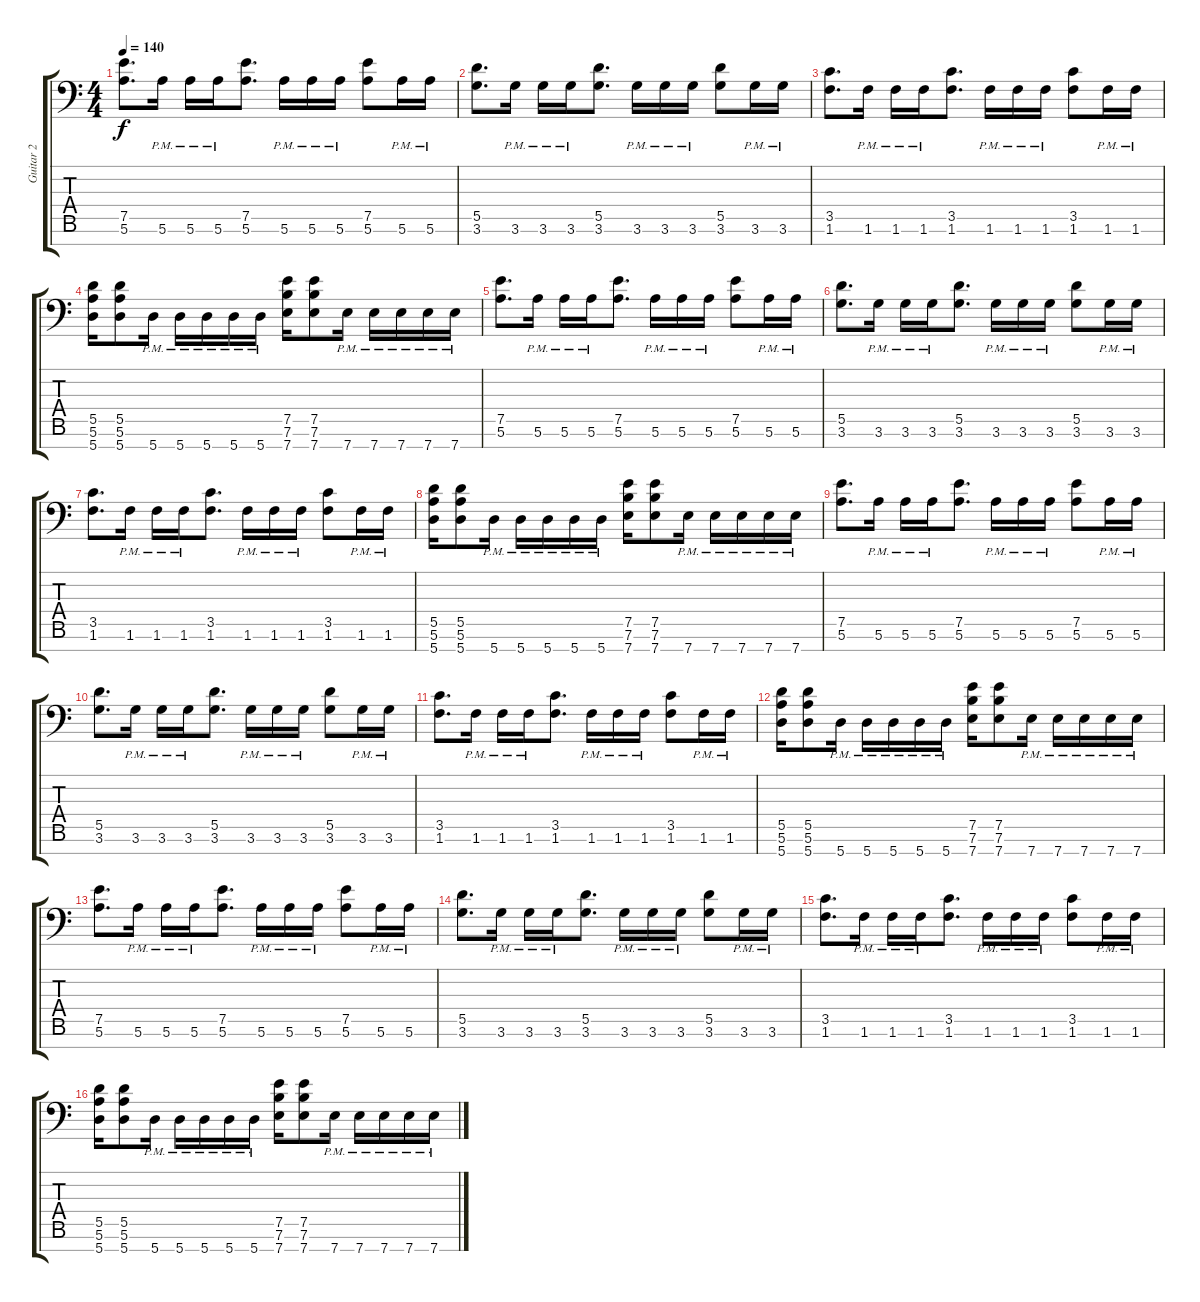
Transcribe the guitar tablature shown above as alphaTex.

\track ("Guitar 2" "Guitar 2") {instrument distortionguitar}
\staff {score tabs}
\tuning (E4 B3 G3 D3 A2 E2 A1) {hide}
\ts (4 4)
\tempo 140
\clef f4
\ks c
(7.5 5.6).8{d dy f} 5.6{pm}.16 5.6{pm}.16 5.6{pm}.16 (7.5 5.6).8{d} 5.6{pm}.16 5.6{pm}.16 5.6{pm}.16 (7.5 5.6).8 5.6{pm}.16 5.6{pm}.16 |
(5.5 3.6).8{d} 3.6{pm}.16 3.6{pm}.16 3.6{pm}.16 (5.5 3.6).8{d} 3.6{pm}.16 3.6{pm}.16 3.6{pm}.16 (5.5 3.6).8 3.6{pm}.16 3.6{pm}.16 |
(3.5 1.6).8{d} 1.6{pm}.16 1.6{pm}.16 1.6{pm}.16 (3.5 1.6).8{d} 1.6{pm}.16 1.6{pm}.16 1.6{pm}.16 (3.5 1.6).8 1.6{pm}.16 1.6{pm}.16 |
(5.5 5.6 5.7).16 (5.5 5.6 5.7).8 5.7{pm}.16 5.7{pm}.16 5.7{pm}.16 5.7{pm}.16 5.7{pm}.16 (7.5 7.6 7.7).16 (7.5 7.6 7.7).8 7.7{pm}.16 7.7{pm}.16 7.7{pm}.16 7.7{pm}.16 7.7{pm}.16 |
(7.5 5.6).8{d} 5.6{pm}.16 5.6{pm}.16 5.6{pm}.16 (7.5 5.6).8{d} 5.6{pm}.16 5.6{pm}.16 5.6{pm}.16 (7.5 5.6).8 5.6{pm}.16 5.6{pm}.16 |
(5.5 3.6).8{d} 3.6{pm}.16 3.6{pm}.16 3.6{pm}.16 (5.5 3.6).8{d} 3.6{pm}.16 3.6{pm}.16 3.6{pm}.16 (5.5 3.6).8 3.6{pm}.16 3.6{pm}.16 |
(3.5 1.6).8{d} 1.6{pm}.16 1.6{pm}.16 1.6{pm}.16 (3.5 1.6).8{d} 1.6{pm}.16 1.6{pm}.16 1.6{pm}.16 (3.5 1.6).8 1.6{pm}.16 1.6{pm}.16 |
(5.5 5.6 5.7).16 (5.5 5.6 5.7).8 5.7{pm}.16 5.7{pm}.16 5.7{pm}.16 5.7{pm}.16 5.7{pm}.16 (7.5 7.6 7.7).16 (7.5 7.6 7.7).8 7.7{pm}.16 7.7{pm}.16 7.7{pm}.16 7.7{pm}.16 7.7{pm}.16 |
(7.5 5.6).8{d} 5.6{pm}.16 5.6{pm}.16 5.6{pm}.16 (7.5 5.6).8{d} 5.6{pm}.16 5.6{pm}.16 5.6{pm}.16 (7.5 5.6).8 5.6{pm}.16 5.6{pm}.16 |
(5.5 3.6).8{d} 3.6{pm}.16 3.6{pm}.16 3.6{pm}.16 (5.5 3.6).8{d} 3.6{pm}.16 3.6{pm}.16 3.6{pm}.16 (5.5 3.6).8 3.6{pm}.16 3.6{pm}.16 |
(3.5 1.6).8{d} 1.6{pm}.16 1.6{pm}.16 1.6{pm}.16 (3.5 1.6).8{d} 1.6{pm}.16 1.6{pm}.16 1.6{pm}.16 (3.5 1.6).8 1.6{pm}.16 1.6{pm}.16 |
(5.5 5.6 5.7).16 (5.5 5.6 5.7).8 5.7{pm}.16 5.7{pm}.16 5.7{pm}.16 5.7{pm}.16 5.7{pm}.16 (7.5 7.6 7.7).16 (7.5 7.6 7.7).8 7.7{pm}.16 7.7{pm}.16 7.7{pm}.16 7.7{pm}.16 7.7{pm}.16 |
(7.5 5.6).8{d} 5.6{pm}.16 5.6{pm}.16 5.6{pm}.16 (7.5 5.6).8{d} 5.6{pm}.16 5.6{pm}.16 5.6{pm}.16 (7.5 5.6).8 5.6{pm}.16 5.6{pm}.16 |
(5.5 3.6).8{d} 3.6{pm}.16 3.6{pm}.16 3.6{pm}.16 (5.5 3.6).8{d} 3.6{pm}.16 3.6{pm}.16 3.6{pm}.16 (5.5 3.6).8 3.6{pm}.16 3.6{pm}.16 |
(3.5 1.6).8{d} 1.6{pm}.16 1.6{pm}.16 1.6{pm}.16 (3.5 1.6).8{d} 1.6{pm}.16 1.6{pm}.16 1.6{pm}.16 (3.5 1.6).8 1.6{pm}.16 1.6{pm}.16 |
(5.5 5.6 5.7).16 (5.5 5.6 5.7).8 5.7{pm}.16 5.7{pm}.16 5.7{pm}.16 5.7{pm}.16 5.7{pm}.16 (7.5 7.6 7.7).16 (7.5 7.6 7.7).8 7.7{pm}.16 7.7{pm}.16 7.7{pm}.16 7.7{pm}.16 7.7{pm}.16
